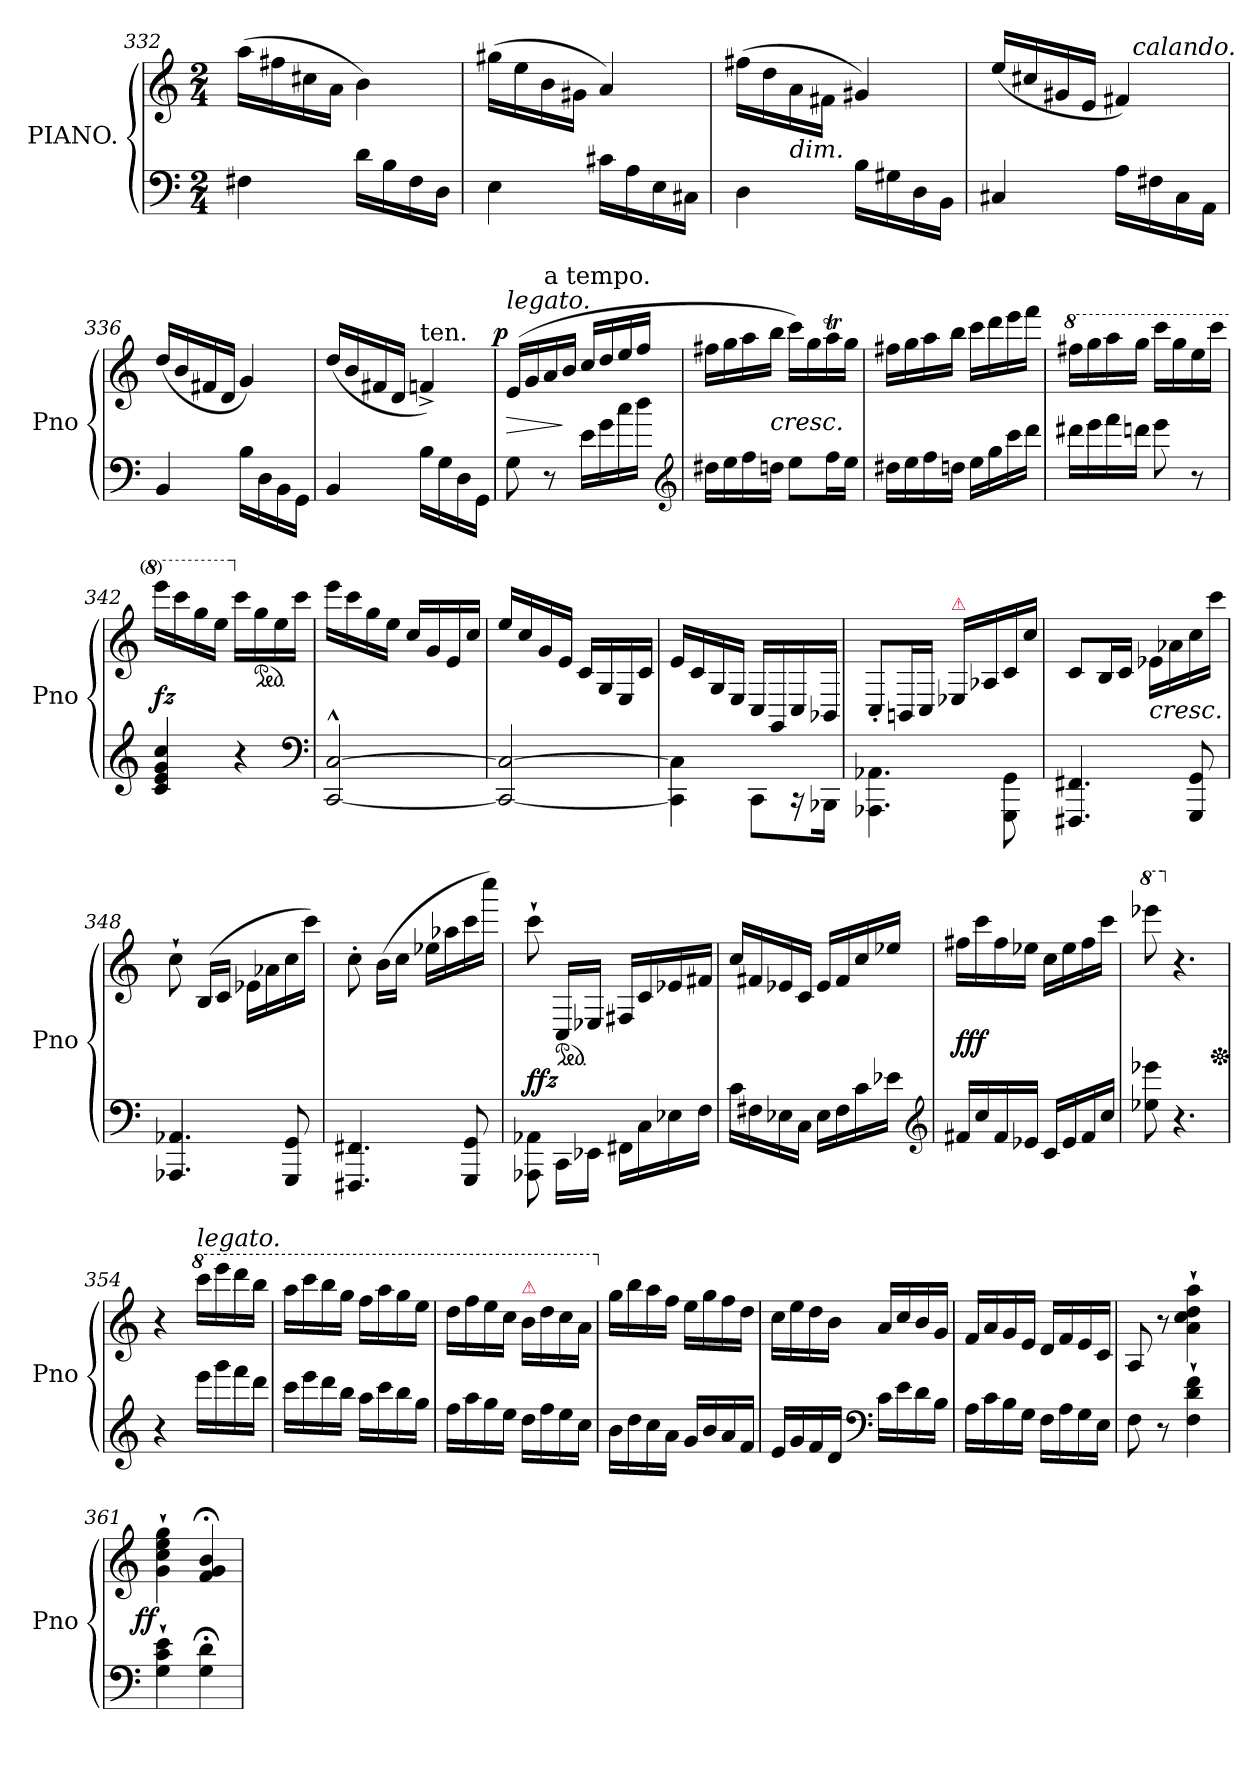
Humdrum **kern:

**kern	**kern	**dynam
*part1	*part1	*part1
*staff2	*staff1	*staff1/2
*I"PIANO.	*	*
*I'Pno	*	*
*clefF4	*clefG2	*
*k[]	*k[]	*
*M2/4	*M2/4	*
=332	=332	=332
4F#X\	(>16aaLL	.
.	16ff#X	.
.	16cc#X	.
.	16aJJ	.
16dLL	4b\)	.
16B	.	.
16F#	.	.
16DJJ	.	.
=333	=333	=333
4E\	(>16gg#XLL	.
.	16ee	.
.	16b	.
.	16g#XJJ	.
16c#XLL	4a/)	.
16A	.	.
16E	.	.
16C#XJJ	.	.
=334	=334	=334
4D\	(>16ff#XLL	.
.	16dd	.
!	!LO:TX:c:i:t=dim.	!
.	16a	.
.	16f#XJJ	.
16BLL	4g#X/)	.
16G#X	.	.
16D	.	.
16BBJJ	.	.
=335	=335	=335
*	*^	*
4C#X/	(<16eeLL	4ryy	.
.	16cc#X	.	.
.	16g#X	.	.
.	16eJJ	.	.
16ALL	4f#X)	32ryy	.
!	!	!LO:TX:a:i:t=calando.	!
.	.	8..ryy	.
16F#X	.	.	.
16C#	.	.	.
16AAJJ	.	.	.
*	*v	*v	*
=336	=336	=336
4BB/	(<16ddLL	.
.	16b	.
.	16f#X	.
.	16dJJ	.
16B\LL	4g)	.
16D	.	.
16BB	.	.
16GGJJ	.	.
=337	=337	=337
4BB/	(<16ddLL	.
.	16b	.
.	16f#X	.
.	16dJJ	.
!	!LO:TX:a:t=ten.	!
16B\LL	4fn^>)	.
16G	.	.
16D	.	.
16GGJJ	.	.
=338	=338	=338
!	!LO:TX:a:i:t=legato.	!
!	!	!LO:DY:n=1:a:rj
8G\	(>16eLL	> p
.	16g	.
!	!LO:TX:a:t=a tempo.	!
8r	16a	.
.	16bJJ	]
16e\LL	16cc/LL	.
16g\	16dd/	.
16cc\	16ee/	.
16dd\JJ	16ff/JJ	.
*clefG2	*	*
=339	=339	=339
16dd#XLL	16ff#XLL	.
16ee	16gg	.
16ff	16aa	.
!	!LO:TX:c:i:t=cresc.	!
16ddnJJ	16bbJJ	.
8eeL	16cccLL)	.
.	16gg	.
16ffL	16aaT	.
16eeJJ	16ggJJ	.
=340	=340	=340
16dd#XLL	16ff#XLL	.
16ee	16gg	.
16ff	16aa	.
16ddnJJ	16bbJJ	.
16eeLL	16cccLL	.
16gg	16ddd	.
16ccc	16eee	.
16dddJJ	16fffJJ	.
=341	=341	=341
*	*8va	*
16ddd#XLL	16fff#XLL	.
16eee	16ggg	.
16fff	16aaa	.
16dddnJJ	16gggJJ	.
8eee\	16ccccLL	.
.	16ggg	.
8r	16eee	.
.	16ccccJJ	.
=342	=342	=342
4c 4e 4g 4cc	16eeeeLL	fz
.	16cccc	.
.	16ggg	.
.	16eeeJJ	.
*	*X8va	*
4r	16cccLL	.
*	*ped	*
.	16gg	.
.	16ee	.
.	16cccJJ	.
*clefF4	*	*
=343	=343	=343
[<2CC^^> [<2C^^>	16eeeLL	.
.	16ccc	.
.	16gg	.
.	16eeJJ	.
.	16cc/LL	.
.	16g	.
.	16e	.
.	16ccJJ	.
=344	=344	=344
2CC_ 2C_	16eeLL	.
.	16cc	.
.	16g	.
.	16eJJ	.
.	16c/LL	.
.	16G/	.
.	16E/	.
.	16c/JJ	.
=345	=345	=345
4CC]\ 4C]\	16e/LL	.
.	16c/	.
.	16G/	.
.	16E/JJ	.
8CC\L	16C/LL	.
.	16GG/	.
16rCC	16C/	.
16BBB-XJk	16BB-XJJ	.
=346	=346	=346
4.AAA-X\ 4.AA-X\	8C'>/L	.
.	16BBn/L	.
.	16C/JJ	.
!	!LO:TX:a:color=crimson:t=⚠	!
.	16E-X/LL	.
.	16A-X/	.
8GGG\ 8GG\	16c/	.
.	16cc/JJ	.
=347	=347	=347
4.FFF#X 4.FF#X	8cL	.
.	16BL	.
.	16cJJ	.
!	!LO:TX:c:i:t=cresc.	!
.	16e-XLL	.
.	16a-X	.
8GGG 8GG	16cc	.
.	16cccJJ	.
=348	=348	=348
4.AAA-X 4.AA-X	8cc`>	.
.	(>16BLL	.
.	16cJJ	.
.	16e-XLL	.
.	16a-X	.
8GGG 8GG	16cc	.
.	16cccJJ)	.
=349	=349	=349
4.FFF#X 4.FF#X	8cc'>	.
.	(>16bLL	.
.	16ccJJ	.
.	16ee-XLL	.
.	16aa-X	.
8GGG 8GG	16ccc	.
.	16ccccJJ)	.
=350	=350	=350
8AAA-X\ 8AA-X\	8ccc`>	ffz
*	*ped	*
16CC\LL	16C/LL	.
16EE-XJJ	16E-XJJ	.
16FF#X\LL	16F#XLL	.
16C\	16c/	.
16E-X	16e-X	.
16FJJ	16f#XJJ	.
=351	=351	=351
16cLL	16ccLL	.
16F#X	16f#X	.
16E-X	16e-X	.
16CJJ	16cJJ	.
16E-LL	16e-LL	.
16F#	16f#	.
16c	16cc	.
16e-XJJ	16ee-XJJ	.
*clefG2	*	*
=352	=352	=352
16f#XLL	16ff#XLL	fff
16cc	16ccc	.
16f#	16ff#	.
16e-XJJ	16ee-XJJ	.
16cLL	16ccLL	.
16e-	16ee-	.
16f#	16ff#	.
16ccJJ	16cccJJ	.
=353	=353	=353
*	*8va	*
8ee-X 8eee-X	8eeee-X	.
*	*X8va	*
4.r	4.r	.
*	*Xped	*
=354	=354	=354
4r	4r	.
*	*8va	*
!	!LO:TX:a:i:t=legato.	!
16eeeLL	16ccccLL	.
16ggg	16eeee	.
16fff	16dddd	.
16dddJJ	16bbbJJ	.
=355	=355	=355
16cccLL	16aaaLL	.
16eee	16cccc	.
16ddd	16bbb	.
16bbJJ	16gggJJ	.
16aaLL	16fffLL	.
16ccc	16aaa	.
16bb	16ggg	.
16ggJJ	16eeeJJ	.
=356	=356	=356
16ffLL	16dddLL	.
16aa	16fff	.
16gg	16eee	.
16eeJJ	16cccJJ	.
!	!LO:TX:a:i:color=crimson:t=⚠	!
16ddLL	16bbLL	.
16ff	16ddd	.
16ee	16ccc	.
16ccJJ	16aaJJ	.
=357	=357	=357
*	*X8va	*
16bLL	16ggLL	.
16dd	16bb	.
16cc	16aa	.
16aJJ	16ffJJ	.
16g/LL	16eeLL	.
16b	16gg	.
16a	16ff	.
16fJJ	16ddJJ	.
=358	=358	=358
16eLL	16ccLL	.
16g	16ee	.
16f	16dd	.
16dJJ	16bJJ	.
*clefF4	*	*
16cLL	16aLL	.
16e	16cc	.
16d	16b	.
16BJJ	16gJJ	.
=359	=359	=359
16ALL	16fLL	.
16c	16a	.
16B	16g	.
16GJJ	16eJJ	.
16FLL	16dLL	.
16A	16f	.
16G	16e	.
16EJJ	16cJJ	.
=360	=360	=360
8F\	8A/	.
8r	8r	.
4F`> 4d`> 4f`>	4a`> 4cc`> 4dd`> 4aa`>	.
=361	=361	=361
!	!	!LO:DY:rj
4G`> 4c`> 4e`>	4g`> 4cc`> 4ee`> 4gg`>	ff
4G;< 4d;<	4f;< 4g;< 4b;<	.
=	=	=
*-	*-	*-
